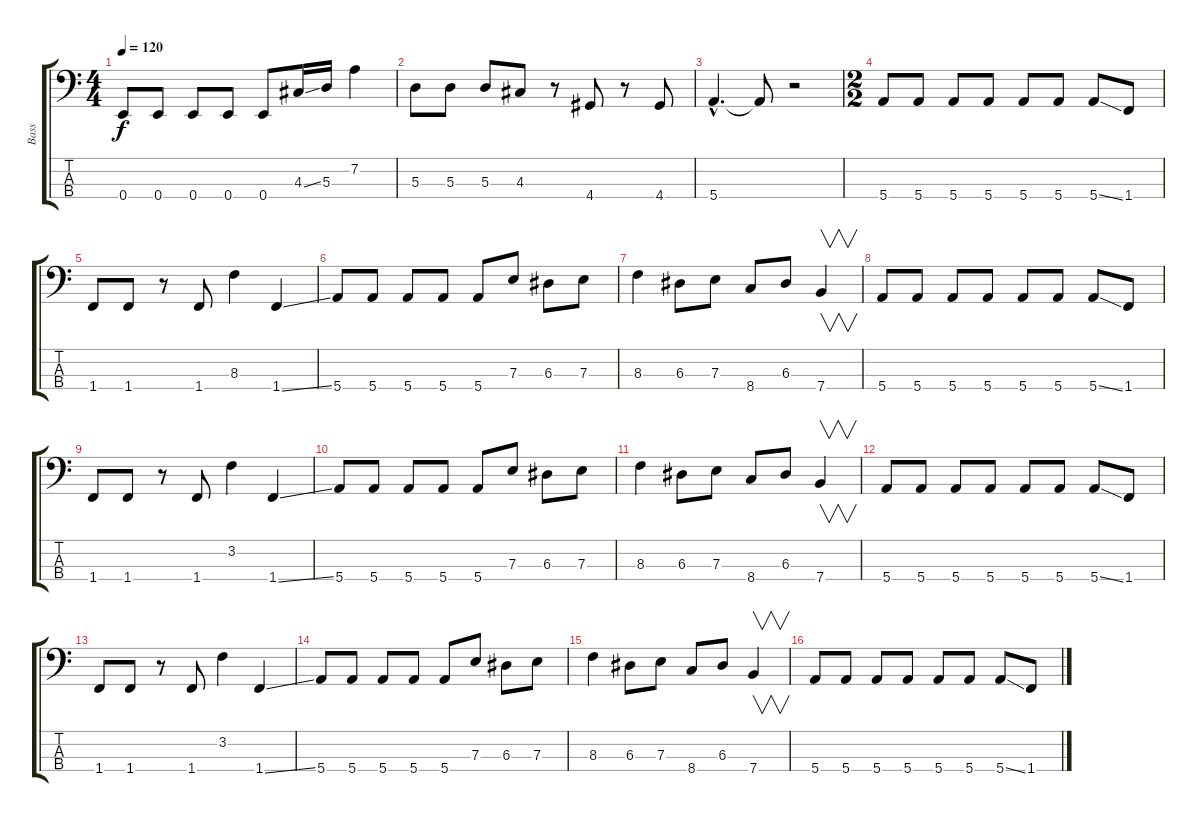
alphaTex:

\track ("Bass" "Bass") {instrument electricbasspick}
\staff {score tabs}
\tuning (G2 D2 A1 E1) {hide}
\ts (4 4)
\tempo 120
\clef f4
\ks c
0.4{t}.8{dy f} 0.4.8 0.4.8 0.4.8 0.4.8 4.3{ss}.16 5.3.16 7.2.4 |
5.3.8 5.3.8 5.3.8 4.3.8 r.8 4.4.8 r.8 4.4.8 |
5.4{hac}.4{d} 5.4{t}.8 r.2 |
\ts (2 2)
5.4.8 5.4.8 5.4.8 5.4.8 5.4.8 5.4.8 5.4{ss}.8 1.4.8 |
1.4.8 1.4.8 r.8 1.4.8 8.3.4 1.4{ss}.4 |
5.4.8 5.4.8 5.4.8 5.4.8 5.4.8 7.3.8 6.3.8 7.3.8 |
8.3.4 6.3.8 7.3.8 8.4.8 6.3.8 7.4.4{v} |
5.4.8 5.4.8 5.4.8 5.4.8 5.4.8 5.4.8 5.4{ss}.8 1.4.8 |
1.4.8 1.4.8 r.8 1.4.8 3.2.4 1.4{ss}.4 |
5.4.8 5.4.8 5.4.8 5.4.8 5.4.8 7.3.8 6.3.8 7.3.8 |
8.3.4 6.3.8 7.3.8 8.4.8 6.3.8 7.4.4{v} |
5.4.8 5.4.8 5.4.8 5.4.8 5.4.8 5.4.8 5.4{ss}.8 1.4.8 |
1.4.8 1.4.8 r.8 1.4.8 3.2.4 1.4{ss}.4 |
5.4.8 5.4.8 5.4.8 5.4.8 5.4.8 7.3.8 6.3.8 7.3.8 |
8.3.4 6.3.8 7.3.8 8.4.8 6.3.8 7.4.4{v} |
5.4.8 5.4.8 5.4.8 5.4.8 5.4.8 5.4.8 5.4{ss}.8 1.4.8
